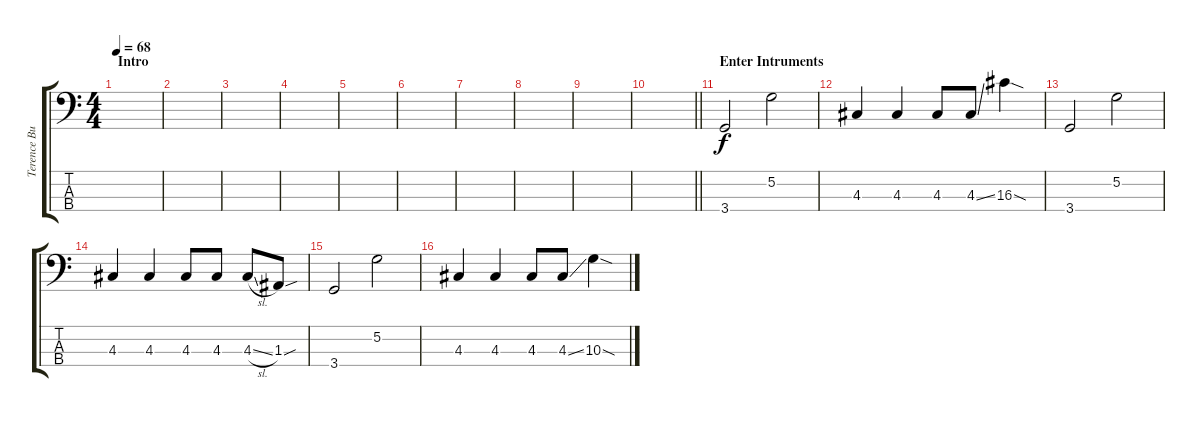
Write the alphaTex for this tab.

\track ("Terence Butler" "Terence Bu") {instrument electricbassfinger}
\staff {score tabs}
\tuning (G2 D2 A1 E1) {hide}
\ts (4 4)
\section ("" "Intro")
\tempo 68
\clef f4
\ks c
|
|
|
|
|
|
|
|
|
\barLineRight lightlight
|
\section ("" "Enter Intruments")
3.4.2 5.2.2 |
4.3.4 4.3.4 4.3.8 4.3{ss}.8 16.3{sod}.4 |
3.4.2 5.2.2 |
4.3.4 4.3.4 4.3.8 4.3.8 4.3{sl}.8 1.3{sou}.8 |
3.4.2 5.2.2 |
4.3.4 4.3.4 4.3.8 4.3{ss}.8 10.3{sod}.4
